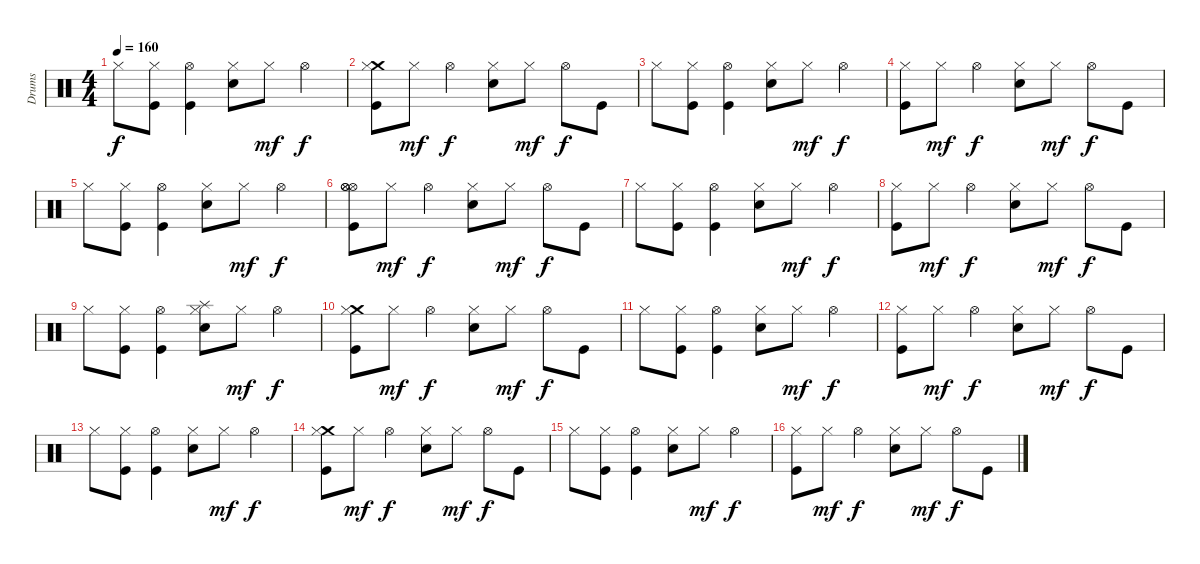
\track ("Drums" "Drums") {instrument percussion}
\staff {score}
\articulation defaults
\ts (4 4)
\tempo 160
\clef neutral
\ks c "Hi-Hat (closed)".8{dy f}
("Hi-Hat (closed)" "Kick (hit)").8 ("Hi-Hat (open)" "Kick (hit)").4 ("Hi-Hat (closed)" "Electric Snare (hit)").8 "Hi-Hat (closed)".8{dy mf} "Hi-Hat (open)".4{dy f} |
("Crash medium (hit)" "Hi-Hat (closed)" "Kick (hit)").8 "Hi-Hat (closed)".8{dy mf} "Hi-Hat (open)".4{dy f} ("Hi-Hat (closed)" "Electric Snare (hit)").8 "Hi-Hat (closed)".8{dy mf} "Hi-Hat (open)".8{dy f} "Kick (hit)".8 |
"Hi-Hat (closed)".8 ("Hi-Hat (closed)" "Kick (hit)").8 ("Hi-Hat (open)" "Kick (hit)").4 ("Hi-Hat (closed)" "Electric Snare (hit)").8 "Hi-Hat (closed)".8{dy mf} "Hi-Hat (open)".4{dy f} |
("Hi-Hat (closed)" "Kick (hit)").8 "Hi-Hat (closed)".8{dy mf} "Hi-Hat (open)".4{dy f} ("Hi-Hat (closed)" "Electric Snare (hit)").8 "Hi-Hat (closed)".8{dy mf} "Hi-Hat (open)".8{dy f} "Kick (hit)".8 |
"Hi-Hat (closed)".8 ("Hi-Hat (closed)" "Kick (hit)").8 ("Hi-Hat (open)" "Kick (hit)").4 ("Hi-Hat (closed)" "Electric Snare (hit)").8 "Hi-Hat (closed)".8{dy mf} "Hi-Hat (open)".4{dy f} |
("Hi-Hat (open)" "Hi-Hat (open)" "Hi-Hat (open)" "Kick (hit)").8 "Hi-Hat (closed)".8{dy mf} "Hi-Hat (open)".4{dy f} ("Hi-Hat (closed)" "Electric Snare (hit)").8 "Hi-Hat (closed)".8{dy mf} "Hi-Hat (open)".8{dy f} "Kick (hit)".8 |
"Hi-Hat (closed)".8 ("Hi-Hat (closed)" "Kick (hit)").8 ("Hi-Hat (open)" "Kick (hit)").4 ("Hi-Hat (closed)" "Electric Snare (hit)").8 "Hi-Hat (closed)".8{dy mf} "Hi-Hat (open)".4{dy f} |
("Hi-Hat (closed)" "Kick (hit)").8 "Hi-Hat (closed)".8{dy mf} "Hi-Hat (open)".4{dy f} ("Hi-Hat (closed)" "Electric Snare (hit)").8 "Hi-Hat (closed)".8{dy mf} "Hi-Hat (open)".8{dy f} "Kick (hit)".8 |
"Hi-Hat (closed)".8 ("Hi-Hat (closed)" "Kick (hit)").8 ("Hi-Hat (open)" "Kick (hit)").4 ("Splash (hit)" "Hi-Hat (closed)" "Electric Snare (hit)").8 "Hi-Hat (closed)".8{dy mf} "Hi-Hat (open)".4{dy f} |
("Crash medium (hit)" "Hi-Hat (closed)" "Kick (hit)").8 "Hi-Hat (closed)".8{dy mf} "Hi-Hat (open)".4{dy f} ("Hi-Hat (closed)" "Electric Snare (hit)").8 "Hi-Hat (closed)".8{dy mf} "Hi-Hat (open)".8{dy f} "Kick (hit)".8 |
"Hi-Hat (closed)".8 ("Hi-Hat (closed)" "Kick (hit)").8 ("Hi-Hat (open)" "Kick (hit)").4 ("Hi-Hat (closed)" "Electric Snare (hit)").8 "Hi-Hat (closed)".8{dy mf} "Hi-Hat (open)".4{dy f} |
("Hi-Hat (closed)" "Kick (hit)").8 "Hi-Hat (closed)".8{dy mf} "Hi-Hat (open)".4{dy f} ("Hi-Hat (closed)" "Electric Snare (hit)").8 "Hi-Hat (closed)".8{dy mf} "Hi-Hat (open)".8{dy f} "Kick (hit)".8 |
"Hi-Hat (closed)".8 ("Hi-Hat (closed)" "Kick (hit)").8 ("Hi-Hat (open)" "Kick (hit)").4 ("Hi-Hat (closed)" "Electric Snare (hit)").8 "Hi-Hat (closed)".8{dy mf} "Hi-Hat (open)".4{dy f} |
("Crash medium (hit)" "Hi-Hat (closed)" "Kick (hit)").8 "Hi-Hat (closed)".8{dy mf} "Hi-Hat (open)".4{dy f} ("Hi-Hat (closed)" "Electric Snare (hit)").8 "Hi-Hat (closed)".8{dy mf} "Hi-Hat (open)".8{dy f} "Kick (hit)".8 |
"Hi-Hat (closed)".8 ("Hi-Hat (closed)" "Kick (hit)").8 ("Hi-Hat (open)" "Kick (hit)").4 ("Hi-Hat (closed)" "Electric Snare (hit)").8 "Hi-Hat (closed)".8{dy mf} "Hi-Hat (open)".4{dy f} |
("Hi-Hat (closed)" "Kick (hit)").8 "Hi-Hat (closed)".8{dy mf} "Hi-Hat (open)".4{dy f} ("Hi-Hat (closed)" "Electric Snare (hit)").8 "Hi-Hat (closed)".8{dy mf} "Hi-Hat (open)".8{dy f} "Kick (hit)".8
